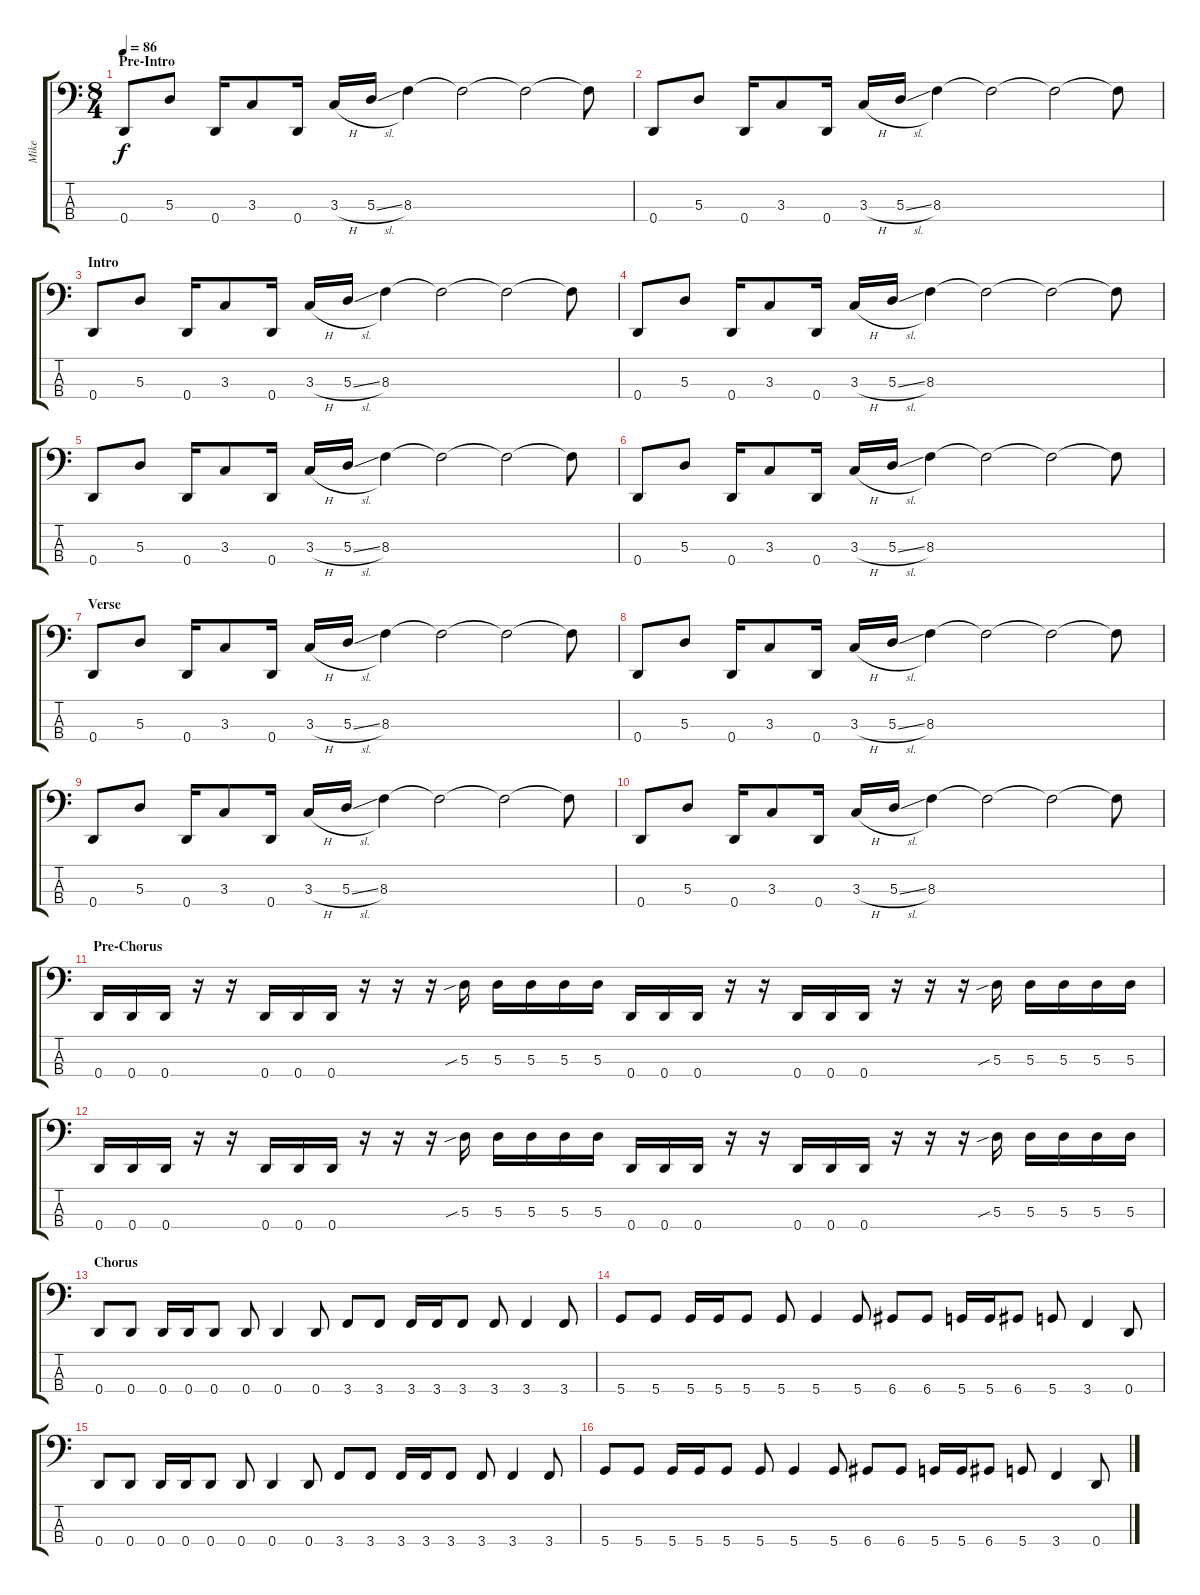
\track ("Mike" "Mike") {instrument electricbassfinger}
\staff {score tabs}
\tuning (G2 D2 A1 D1) {hide}
\ts (8 4)
\section ("" "Pre-Intro")
\tempo 86
\clef f4
\ks c
0.4.8{dy f instrument electricbassfinger} 5.3.8 0.4.16 3.3.8 0.4.16 3.3{h}.16 5.3{sl}.16 8.3.4 8.3{t}.2 8.3{t}.2 8.3{t}.8 |
0.4.8 5.3.8 0.4.16 3.3.8 0.4.16 3.3{h}.16 5.3{sl}.16 8.3.4 8.3{t}.2 8.3{t}.2 8.3{t}.8 |
\section ("" "Intro")
0.4.8 5.3.8 0.4.16 3.3.8 0.4.16 3.3{h}.16 5.3{sl}.16 8.3.4 8.3{t}.2 8.3{t}.2 8.3{t}.8 |
0.4.8 5.3.8 0.4.16 3.3.8 0.4.16 3.3{h}.16 5.3{sl}.16 8.3.4 8.3{t}.2 8.3{t}.2 8.3{t}.8 |
0.4.8 5.3.8 0.4.16 3.3.8 0.4.16 3.3{h}.16 5.3{sl}.16 8.3.4 8.3{t}.2 8.3{t}.2 8.3{t}.8 |
0.4.8 5.3.8 0.4.16 3.3.8 0.4.16 3.3{h}.16 5.3{sl}.16 8.3.4 8.3{t}.2 8.3{t}.2 8.3{t}.8 |
\section ("" "Verse")
0.4.8 5.3.8 0.4.16 3.3.8 0.4.16 3.3{h}.16 5.3{sl}.16 8.3.4 8.3{t}.2 8.3{t}.2 8.3{t}.8 |
0.4.8 5.3.8 0.4.16 3.3.8 0.4.16 3.3{h}.16 5.3{sl}.16 8.3.4 8.3{t}.2 8.3{t}.2 8.3{t}.8 |
0.4.8 5.3.8 0.4.16 3.3.8 0.4.16 3.3{h}.16 5.3{sl}.16 8.3.4 8.3{t}.2 8.3{t}.2 8.3{t}.8 |
0.4.8 5.3.8 0.4.16 3.3.8 0.4.16 3.3{h}.16 5.3{sl}.16 8.3.4 8.3{t}.2 8.3{t}.2 8.3{t}.8 |
\section ("" "Pre-Chorus")
0.4.16 0.4.16 0.4.16 r.16 r.16 0.4.16 0.4.16 0.4.16 r.16 r.16 r.16 5.3{sib}.16 5.3.16 5.3.16 5.3.16 5.3.16 0.4.16 0.4.16 0.4.16 r.16 r.16 0.4.16 0.4.16 0.4.16 r.16 r.16 r.16 5.3{sib}.16 5.3.16 5.3.16 5.3.16 5.3.16 |
0.4.16 0.4.16 0.4.16 r.16 r.16 0.4.16 0.4.16 0.4.16 r.16 r.16 r.16 5.3{sib}.16 5.3.16 5.3.16 5.3.16 5.3.16 0.4.16 0.4.16 0.4.16 r.16 r.16 0.4.16 0.4.16 0.4.16 r.16 r.16 r.16 5.3{sib}.16 5.3.16 5.3.16 5.3.16 5.3.16 |
\section ("" "Chorus")
0.4.8 0.4.8 0.4.16 0.4.16 0.4.8 0.4.8 0.4.4 0.4.8 3.4.8 3.4.8 3.4.16 3.4.16 3.4.8 3.4.8 3.4.4 3.4.8 |
5.4.8 5.4.8 5.4.16 5.4.16 5.4.8 5.4.8 5.4.4 5.4.8 6.4.8 6.4.8 5.4.16 5.4.16 6.4.8 5.4.8 3.4.4 0.4.8 |
0.4.8 0.4.8 0.4.16 0.4.16 0.4.8 0.4.8 0.4.4 0.4.8 3.4.8 3.4.8 3.4.16 3.4.16 3.4.8 3.4.8 3.4.4 3.4.8 |
5.4.8 5.4.8 5.4.16 5.4.16 5.4.8 5.4.8 5.4.4 5.4.8 6.4.8 6.4.8 5.4.16 5.4.16 6.4.8 5.4.8 3.4.4 0.4.8
